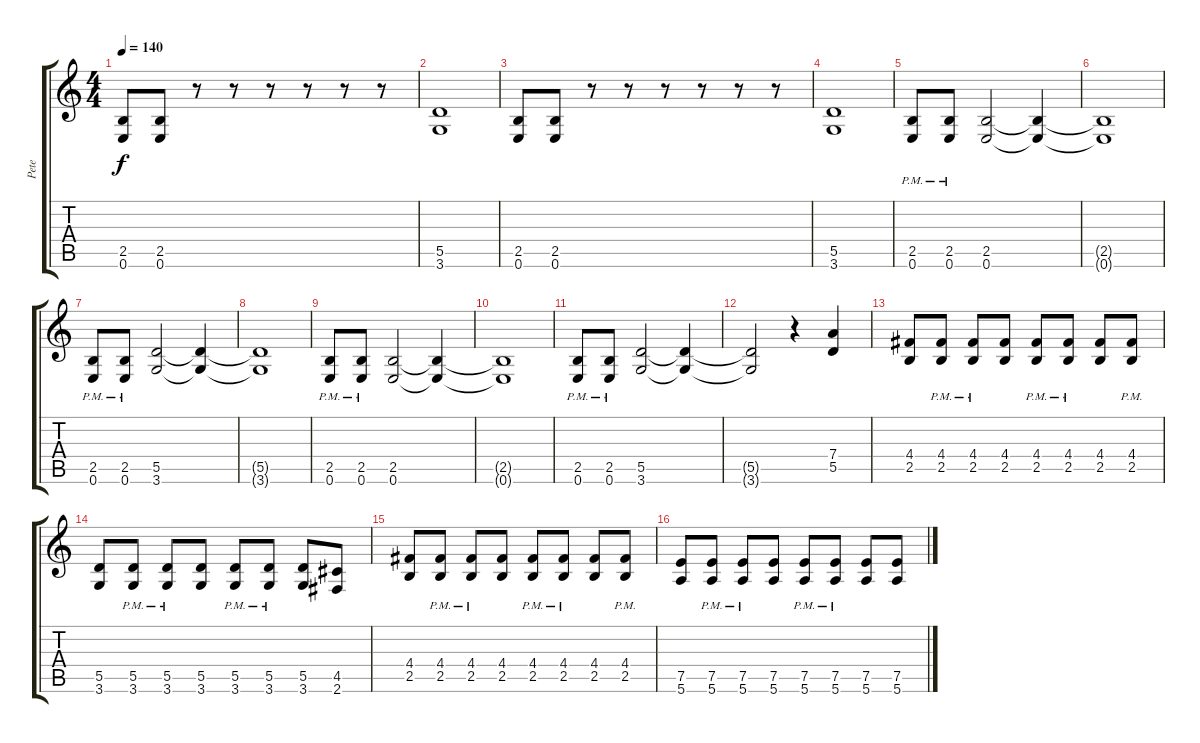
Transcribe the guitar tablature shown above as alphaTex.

\track ("Pete" "Pete") {instrument overdrivenguitar}
\staff {score tabs}
\tuning (E4 B3 G3 D3 A2 E2) {hide}
\ts (4 4)
\tempo 140
\clef g2
\ks c
(2.5 0.6).8{dy f instrument overdrivenguitar} (2.5 0.6).8 r.8 r.8 r.8 r.8 r.8 r.8 |
(5.5 3.6).1 |
(2.5 0.6).8 (2.5 0.6).8 r.8 r.8 r.8 r.8 r.8 r.8 |
(5.5 3.6).1 |
(2.5{pm} 0.6{pm}).8 (2.5{pm} 0.6{pm}).8 (2.5 0.6).2 (2.5{t} 0.6{t}).4 |
(2.5{t} 0.6{t}).1 |
(2.5{pm} 0.6{pm}).8 (2.5{pm} 0.6{pm}).8 (5.5 3.6).2 (5.5{t} 3.6{t}).4 |
(5.5{t} 3.6{t}).1 |
(2.5{pm} 0.6{pm}).8 (2.5{pm} 0.6{pm}).8 (2.5 0.6).2 (2.5{t} 0.6{t}).4 |
(2.5{t} 0.6{t}).1 |
(2.5{pm} 0.6{pm}).8 (2.5{pm} 0.6{pm}).8 (5.5 3.6).2 (5.5{t} 3.6{t}).4 |
(5.5{t} 3.6{t}).2 r.4 (7.4 5.5).4 |
(4.4 2.5).8 (4.4{pm} 2.5{pm}).8 (4.4{pm} 2.5{pm}).8 (4.4 2.5).8 (4.4{pm} 2.5{pm}).8 (4.4{pm} 2.5{pm}).8 (4.4 2.5).8 (4.4{pm} 2.5{pm}).8 |
(5.5 3.6).8 (5.5{pm} 3.6{pm}).8 (5.5{pm} 3.6{pm}).8 (5.5 3.6).8 (5.5{pm} 3.6{pm}).8 (5.5{pm} 3.6{pm}).8 (5.5 3.6).8 (4.5 2.6).8 |
(4.4 2.5).8 (4.4{pm} 2.5{pm}).8 (4.4{pm} 2.5{pm}).8 (4.4 2.5).8 (4.4{pm} 2.5{pm}).8 (4.4{pm} 2.5{pm}).8 (4.4 2.5).8 (4.4{pm} 2.5{pm}).8 |
(7.5 5.6).8 (7.5{pm} 5.6{pm}).8 (7.5{pm} 5.6{pm}).8 (7.5 5.6).8 (7.5{pm} 5.6{pm}).8 (7.5{pm} 5.6{pm}).8 (7.5 5.6).8 (7.5 5.6).8
